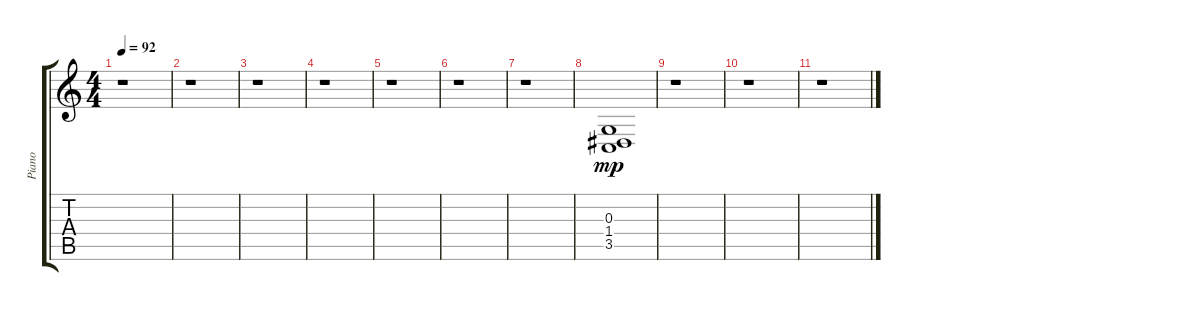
\track ("Piano" "Piano") {instrument rockorgan}
\staff {score tabs}
\tuning (E4 B3 G3 D3 A2 E2) {hide}
\ts (4 4)
\tempo 92
\clef g2
\ks c
r.1{dy f} |
r.1 |
r.1 |
r.1 |
r.1 |
r.1 |
r.1 |
(0.3 1.4 3.5).1{dy mp instrument honkytonkpiano} |
r.1 |
r.1 |
r.1
